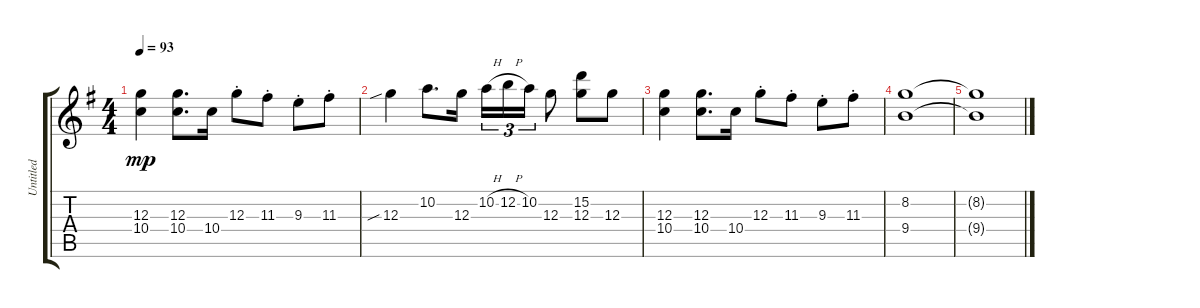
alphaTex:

\track ("Untitled" "Untitled") {instrument distortionguitar}
\staff {score tabs}
\tuning (E4 B3 G3 D3 A2 E2) {hide}
\ts (4 4)
\tempo 93
\clef g2
\ks g
(12.3 10.4).4{dy mp} (12.3 10.4).8{d} 10.4.16 12.3{st}.8 11.3{st}.8 9.3{st}.8 11.3{st}.8 |
12.3{sib}.4 10.2.8{d} 12.3.16 10.2{h}.16{tu (3 2)} 12.2{h}.16{tu (3 2)} 10.2.16{tu (3 2)} 12.3.8 (15.2 12.3).8 12.3.8 |
(12.3 10.4).4 (12.3 10.4).8{d} 10.4.16 12.3{st}.8 11.3{st}.8 9.3{st}.8 11.3{st}.8 |
(8.2 9.4).1 |
(8.2{t} 9.4{t}).1
